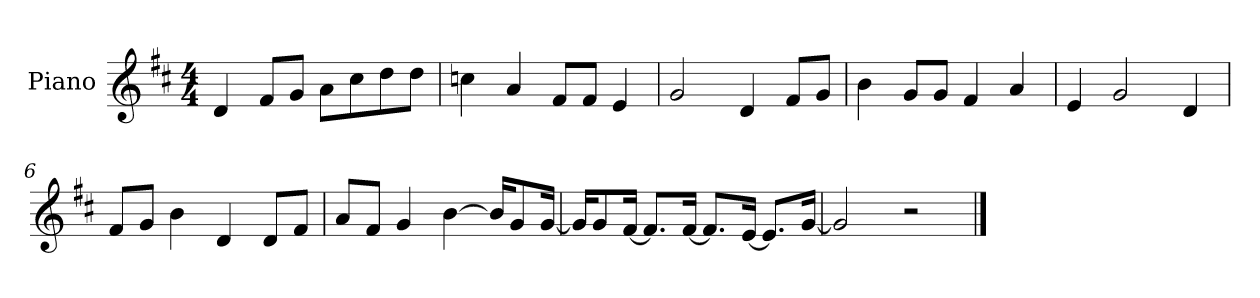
**kern
*part1
*staff1
*I"Piano
*I'P-no
*clefG2
*k[f#c#]
*M4/4
*MM90
=1
4d/
8f#/L
8g/J
8a\L
8cc#\
8dd\
8dd\J
=2
4ccn\
4a/
8f#/L
8f#/J
4e/
=3
2g/
4d/
8f#/L
8g/J
=4
4b\
8g/L
8g/J
4f#/
4a/
=5
4e/
2g/
4d/
=6
8f#/L
8g/J
4b\
4d/
8d/L
8f#/J
!!LO:LB:g=z
=7
8a/L
8f#/J
4g/
[4b\
16b/KL]
8g/
[16g/Jk
=8
16g/KL]
8g/
[16f#/Jk
8.f#/L]
[16f#/Jk
8.f#/L]
[16e/Jk
8.e/L]
[16g/Jk
=9
2g/]
2r
==
*-
